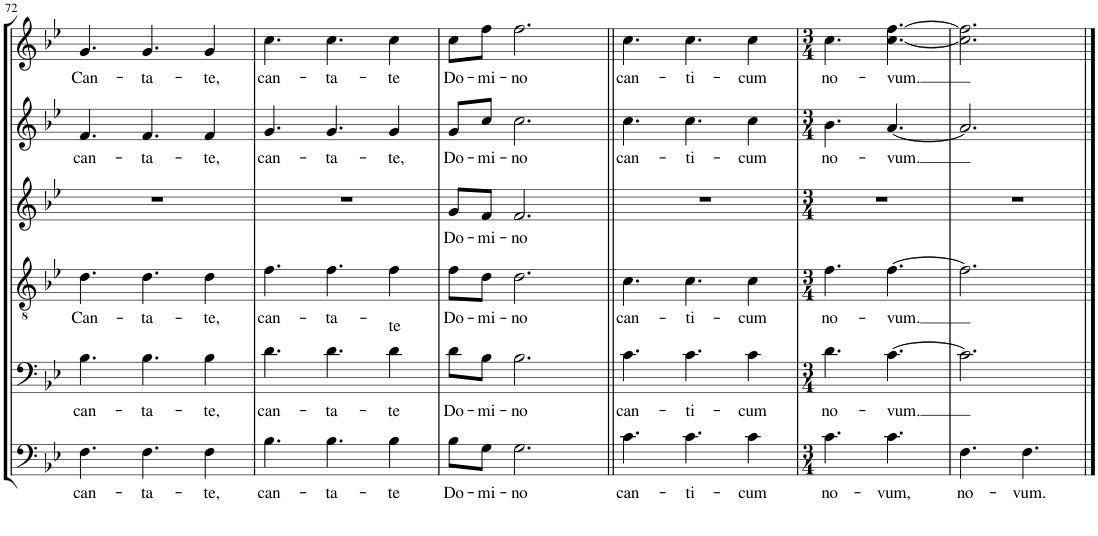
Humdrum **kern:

**kern	**text	**kern	**text	**kern	**text	**kern	**text	**kern	**text	**kern	**text
*part6	*part6	*part5	*part5	*part4	*part4	*part3	*part3	*part2	*part2	*part1	*part1
*staff6	*staff6	*staff5	*staff5	*staff4	*staff4	*staff3	*staff3	*staff2	*staff2	*staff1	*staff1
*I"Bass2	*	*I"Bass1	*	*I"Tenor	*	*I"Alt2	*	*I"Alt1	*	*I"Sopran	*
!!LO:PB:g=z
*clefF4	*	*clefF4	*	*clefGv2	*	*clefG2	*	*clefG2	*	*clefG2	*
*k[b-e-]	*	*k[b-e-]	*	*k[b-e-]	*	*k[b-e-]	*	*k[b-e-]	*	*k[b-e-]	*
*M4/4	*	*M4/4	*	*M4/4	*	*M4/4	*	*M4/4	*	*M4/4	*
=72	=72	=72	=72	=72	=72	=72	=72	=72	=72	=72	=72
!	!LO:LY:b	!	!LO:LY:b	!	!LO:LY:b	!	!	!	!LO:LY:b	!	!LO:LY:b
4.F\	can-	4.B-\	can-	4.d\	Can-	1r	.	4.f/	can-	4.g/	Can-
!	!LO:LY:b	!	!LO:LY:b	!	!LO:LY:b	!	!	!	!LO:LY:b	!	!LO:LY:b
4.F\	-ta-	4.B-\	-ta-	4.d\	-ta-	.	.	4.f/	-ta-	4.g/	-ta-
!	!LO:LY:b	!	!LO:LY:b	!	!LO:LY:b	!	!	!	!LO:LY:b	!	!LO:LY:b
4F\	-te,	4B-\	-te,	4d\	-te,	.	.	4f/	-te,	4g/	-te,
=73	=73	=73	=73	=73	=73	=73	=73	=73	=73	=73	=73
!	!LO:LY:b	!	!LO:LY:b	!	!LO:LY:b	!	!	!	!LO:LY:b	!	!LO:LY:b
4.B-\	can-	4.d\	can-	4.f\	can-	1r	.	4.g/	can-	4.cc\	can-
!	!LO:LY:b	!	!LO:LY:b	!	!LO:LY:b	!	!	!	!LO:LY:b	!	!LO:LY:b
4.B-\	-ta-	4.d\	-ta-	4.f\	-ta-	.	.	4.g/	-ta-	4.cc\	-ta-
!	!LO:LY:b	!	!LO:LY:b	!	!LO:LY:b	!	!	!	!LO:LY:b	!	!LO:LY:b
4B-\	-te	4d\	-te	4f\	-te	.	.	4g/	-te,	4cc\	-te
=74	=74	=74	=74	=74	=74	=74	=74	=74	=74	=74	=74
!	!LO:LY:b	!	!LO:LY:b	!	!LO:LY:b	!	!LO:LY:b	!	!LO:LY:b	!	!LO:LY:b
8B-\L	Do-	8d\L	Do-	8f\L	Do-	8g/L	Do-	8g/L	Do-	8cc\L	Do-
!	!LO:LY:b	!	!LO:LY:b	!	!LO:LY:b	!	!LO:LY:b	!	!LO:LY:b	!	!LO:LY:b
8G\J	-mi-	8B-\J	-mi-	8d\J	-mi-	8f/J	-mi-	8cc/J	-mi-	8ff\J	-mi-
!	!LO:LY:b	!	!LO:LY:b	!	!LO:LY:b	!	!LO:LY:b	!	!LO:LY:b	!	!LO:LY:b
2.G\	-no	2.B-\	-no	2.d\	-no	2.f/	-no	2.cc\	-no	2.ff\	-no
=75||	=75||	=75||	=75||	=75||	=75||	=75||	=75||	=75||	=75||	=75||	=75||
!	!LO:LY:b	!	!LO:LY:b	!	!LO:LY:b	!	!	!	!LO:LY:b	!	!LO:LY:b
4.c\	can-	4.c\	can-	4.c\	can-	1r	.	4.cc\	can-	4.cc\	can-
!	!LO:LY:b	!	!LO:LY:b	!	!LO:LY:b	!	!	!	!LO:LY:b	!	!LO:LY:b
4.c\	-ti-	4.c\	-ti-	4.c\	-ti-	.	.	4.cc\	-ti-	4.cc\	-ti-
!	!LO:LY:b	!	!LO:LY:b	!	!LO:LY:b	!	!	!	!LO:LY:b	!	!LO:LY:b
4c\	-cum	4c\	-cum	4c\	-cum	.	.	4cc\	-cum	4cc\	-cum
=76	=76	=76	=76	=76	=76	=76	=76	=76	=76	=76	=76
*M3/4	*	*M3/4	*	*M3/4	*	*M3/4	*	*M3/4	*	*M3/4	*
!	!LO:LY:b	!	!LO:LY:b	!	!LO:LY:b	!	!	!	!LO:LY:b	!	!LO:LY:b
4.c\	no-	4.d\	no-	4.f\	no-	2.r	.	4.b-\	no-	4.cc\	no-
!	!LO:LY:b	!	!LO:LY:b	!	!LO:LY:b	!	!	!	!LO:LY:b	!	!LO:LY:b
4.c\	-vum,	[4.c\	-vum.	[4.f\	-vum.	.	.	[4.a/	-vum.	[4.cc\ [4.ff\	-vum.
=77	=77	=77	=77	=77	=77	=77	=77	=77	=77	=77	=77
!	!LO:LY:b	!	!	!	!	!	!	!	!	!	!
4.F\	no-	2.c\]	.	2.f\]	.	2.r	.	2.a/]	.	2.cc\] 2.ff\]	.
!	!LO:LY:b	!	!	!	!	!	!	!	!	!	!
4.F\	-vum.	.	.	.	.	.	.	.	.	.	.
==	==	==	==	==	==	==	==	==	==	==	==
*-	*-	*-	*-	*-	*-	*-	*-	*-	*-	*-	*-
